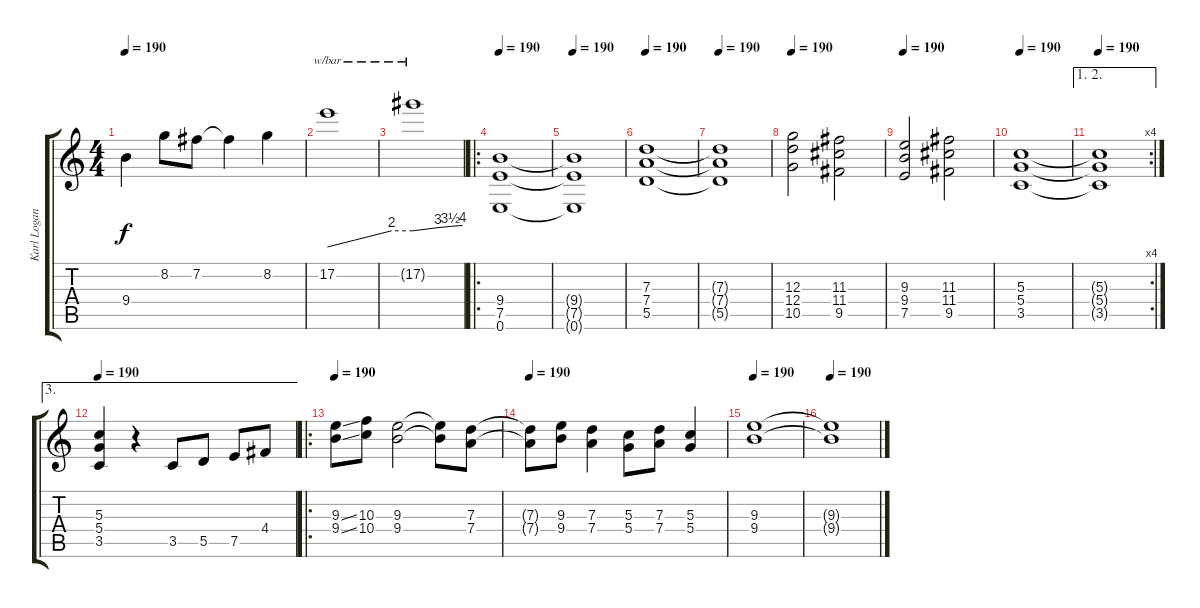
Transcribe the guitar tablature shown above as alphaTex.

\track ("Karl Logan Rhytm and riffs" "Karl Logan") {instrument distortionguitar}
\staff {score tabs}
\tuning (E4 B3 G3 D3 A2 E2) {hide}
\ts (4 4)
\tempo 190
\clef g2
\ks c
9.4{t}.4{dy f} 8.2.8 7.2.8 7.2{t}.4 8.2.4 |
17.2.1{tbe (custom default 0 0 45 8 60 8)} |
17.2{t}.1{tbe (custom default 0 8 30 12 45 14 60 16)} |
\ro
\tempo 190
(9.4 7.5 0.6).1 |
\tempo 190
(9.4{t} 7.5{t} 0.6{t}).1 |
\tempo 190
(7.3 7.4 5.5).1 |
\tempo 190
(7.3{t} 7.4{t} 5.5{t}).1 |
\tempo 190
(12.3 12.4 10.5).2 (11.3 11.4 9.5).2 |
\tempo 190
(9.3 9.4 7.5).2 (11.3 11.4 9.5).2 |
\tempo 190
(5.3 5.4 3.5).1 |
\ae (1 2)
\rc 4
\tempo 190
(5.3{t} 5.4{t} 3.5{t}).1 |
\ae 3
\tempo 190
(5.3 5.4 3.5).4 r.4 3.5.8 5.5.8 7.5.8 4.4.8 |
\ro
\tempo 190
(9.3{ss} 9.4{ss}).8 (10.3 10.4).8 (9.3 9.4).2 (9.3{t} 9.4{t}).8 (7.3 7.4).8 |
\tempo 190
(7.3{t} 7.4{t}).8 (9.3 9.4).8 (7.3 7.4).4 (5.3 5.4).8 (7.3 7.4).8 (5.3 5.4).4 |
\tempo 190
(9.3 9.4).1 |
\tempo 190
(9.3{t} 9.4{t}).1
